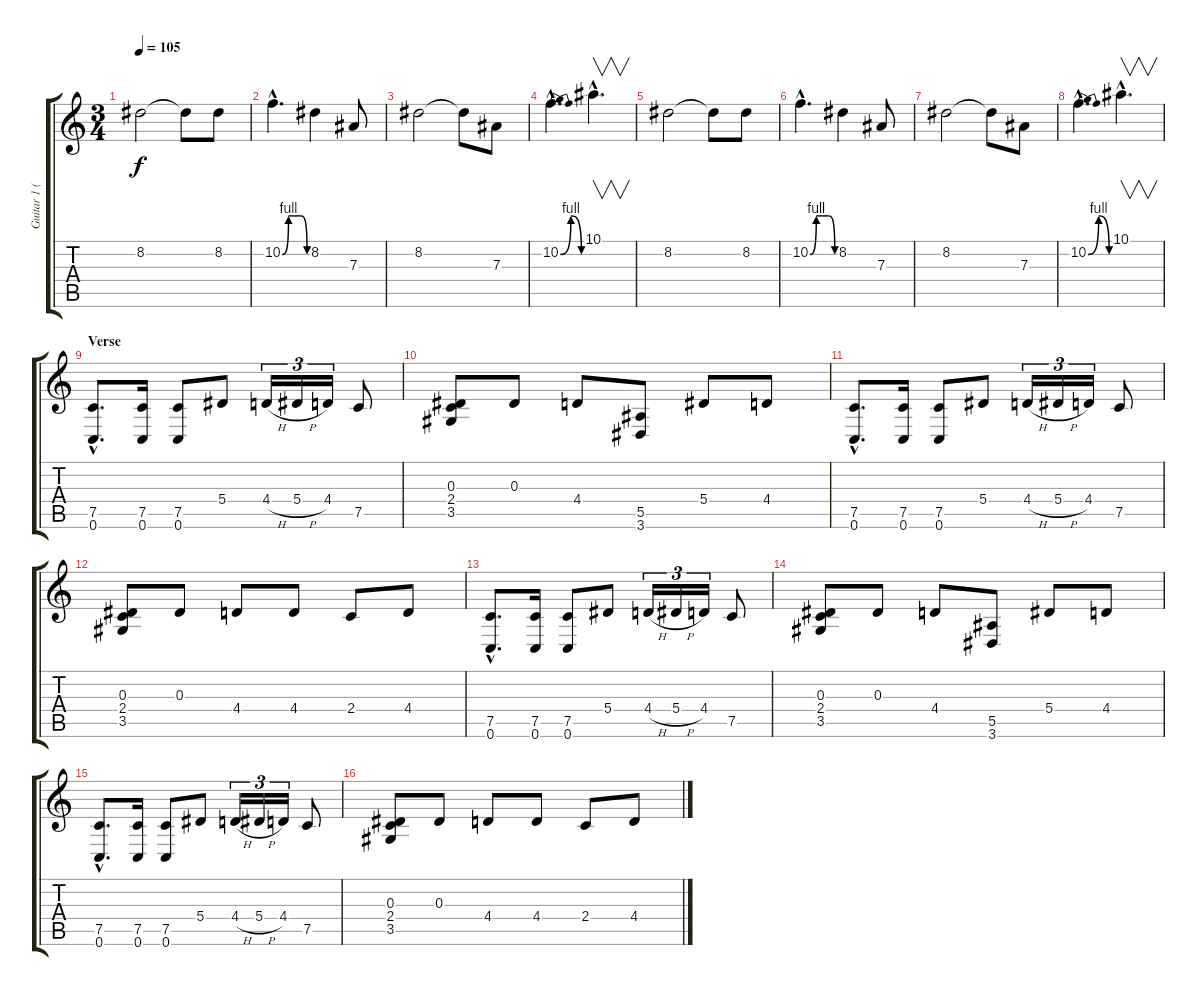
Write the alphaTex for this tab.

\track ("Guitar 1 (Lead)" "Guitar 1 (") {instrument overdrivenguitar}
\staff {score tabs}
\tuning (C4 G3 Eb3 Bb2 F2 C2) {hide}
\ts (3 4)
\tempo 105
\clef g2
\ks c
8.2.2{dy f} 8.2{t}.8 8.2.8 |
10.2{be (custom 0 0 15 4 30 4 45 4 60 0) hac}.4{d} 8.2.4 7.3.8 |
8.2.2 8.2{t}.8 7.3.8 |
10.2{be (bendrelease 0 0 15 4 45 4 60 0) hac}.4{d} 10.1{hac}.4{v d} |
8.2.2 8.2{t}.8 8.2.8 |
10.2{be (custom 0 0 15 4 30 4 45 4 60 0) hac}.4{d} 8.2.4 7.3.8 |
8.2.2 8.2{t}.8 7.3.8 |
10.2{be (bendrelease 0 0 15 4 45 4 60 0) hac}.4{d} 10.1{hac}.4{v d} |
\section ("" "Verse")
(7.5{hac} 0.6{hac}).8{d} (7.5 0.6).16 (7.5 0.6).8 5.4.8 4.4{h}.16{tu (3 2)} 5.4{h}.16{tu (3 2)} 4.4.16{tu (3 2)} 7.5.8 |
(0.3 2.4 3.5).8 0.3.8 4.4.8 (5.5 3.6).8 5.4.8 4.4.8 |
(7.5{hac} 0.6{hac}).8{d} (7.5 0.6).16 (7.5 0.6).8 5.4.8 4.4{h}.16{tu (3 2)} 5.4{h}.16{tu (3 2)} 4.4.16{tu (3 2)} 7.5.8 |
(0.3 2.4 3.5).8 0.3.8 4.4.8 4.4.8 2.4.8 4.4.8 |
(7.5{hac} 0.6{hac}).8{d} (7.5 0.6).16 (7.5 0.6).8 5.4.8 4.4{h}.16{tu (3 2)} 5.4{h}.16{tu (3 2)} 4.4.16{tu (3 2)} 7.5.8 |
(0.3 2.4 3.5).8 0.3.8 4.4.8 (5.5 3.6).8 5.4.8 4.4.8 |
(7.5{hac} 0.6{hac}).8{d} (7.5 0.6).16 (7.5 0.6).8 5.4.8 4.4{h}.16{tu (3 2)} 5.4{h}.16{tu (3 2)} 4.4.16{tu (3 2)} 7.5.8 |
(0.3 2.4 3.5).8 0.3.8 4.4.8 4.4.8 2.4.8 4.4.8
